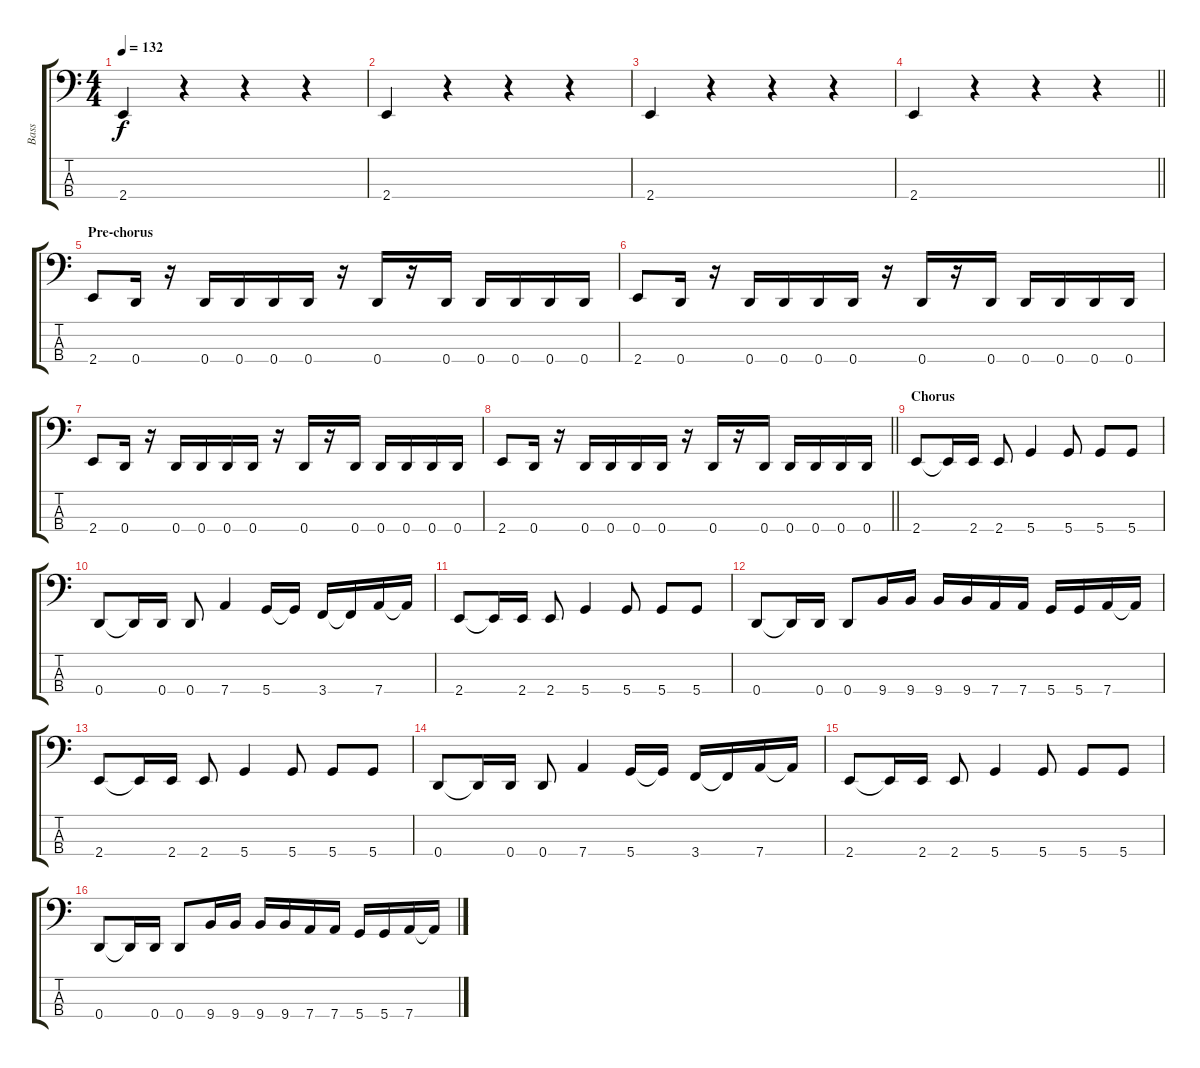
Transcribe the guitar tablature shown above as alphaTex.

\track ("Bass" "Bass") {instrument electricbassfinger}
\staff {score tabs}
\tuning (G2 D2 A1 D1) {hide}
\ts (4 4)
\tempo 132
\clef f4
\ks c
2.4.4{dy f} r.4 r.4 r.4 |
2.4.4 r.4 r.4 r.4 |
2.4.4 r.4 r.4 r.4 |
\barLineRight lightlight
2.4.4 r.4 r.4 r.4 |
\section ("" "Pre-chorus")
2.4.8 0.4.16 r.16 0.4.16 0.4.16 0.4.16 0.4.16 r.16 0.4.16 r.16 0.4.16 0.4.16 0.4.16 0.4.16 0.4.16 |
2.4.8 0.4.16 r.16 0.4.16 0.4.16 0.4.16 0.4.16 r.16 0.4.16 r.16 0.4.16 0.4.16 0.4.16 0.4.16 0.4.16 |
2.4.8 0.4.16 r.16 0.4.16 0.4.16 0.4.16 0.4.16 r.16 0.4.16 r.16 0.4.16 0.4.16 0.4.16 0.4.16 0.4.16 |
\barLineRight lightlight
2.4.8 0.4.16 r.16 0.4.16 0.4.16 0.4.16 0.4.16 r.16 0.4.16 r.16 0.4.16 0.4.16 0.4.16 0.4.16 0.4.16 |
\section ("" "Chorus")
2.4.8 2.4{t}.16 2.4.16 2.4.8 5.4.4 5.4.8 5.4.8 5.4.8 |
0.4.8 0.4{t}.16 0.4.16 0.4.8 7.4.4 5.4.16 5.4{t}.16 3.4.16 3.4{t}.16 7.4.16 7.4{t}.16 |
2.4.8 2.4{t}.16 2.4.16 2.4.8 5.4.4 5.4.8 5.4.8 5.4.8 |
0.4.8 0.4{t}.16 0.4.16 0.4.8 9.4.16 9.4.16 9.4.16 9.4.16 7.4.16 7.4.16 5.4.16 5.4.16 7.4.16 7.4{t}.16 |
2.4.8 2.4{t}.16 2.4.16 2.4.8 5.4.4 5.4.8 5.4.8 5.4.8 |
0.4.8 0.4{t}.16 0.4.16 0.4.8 7.4.4 5.4.16 5.4{t}.16 3.4.16 3.4{t}.16 7.4.16 7.4{t}.16 |
2.4.8 2.4{t}.16 2.4.16 2.4.8 5.4.4 5.4.8 5.4.8 5.4.8 |
0.4.8 0.4{t}.16 0.4.16 0.4.8 9.4.16 9.4.16 9.4.16 9.4.16 7.4.16 7.4.16 5.4.16 5.4.16 7.4.16 7.4{t}.16
